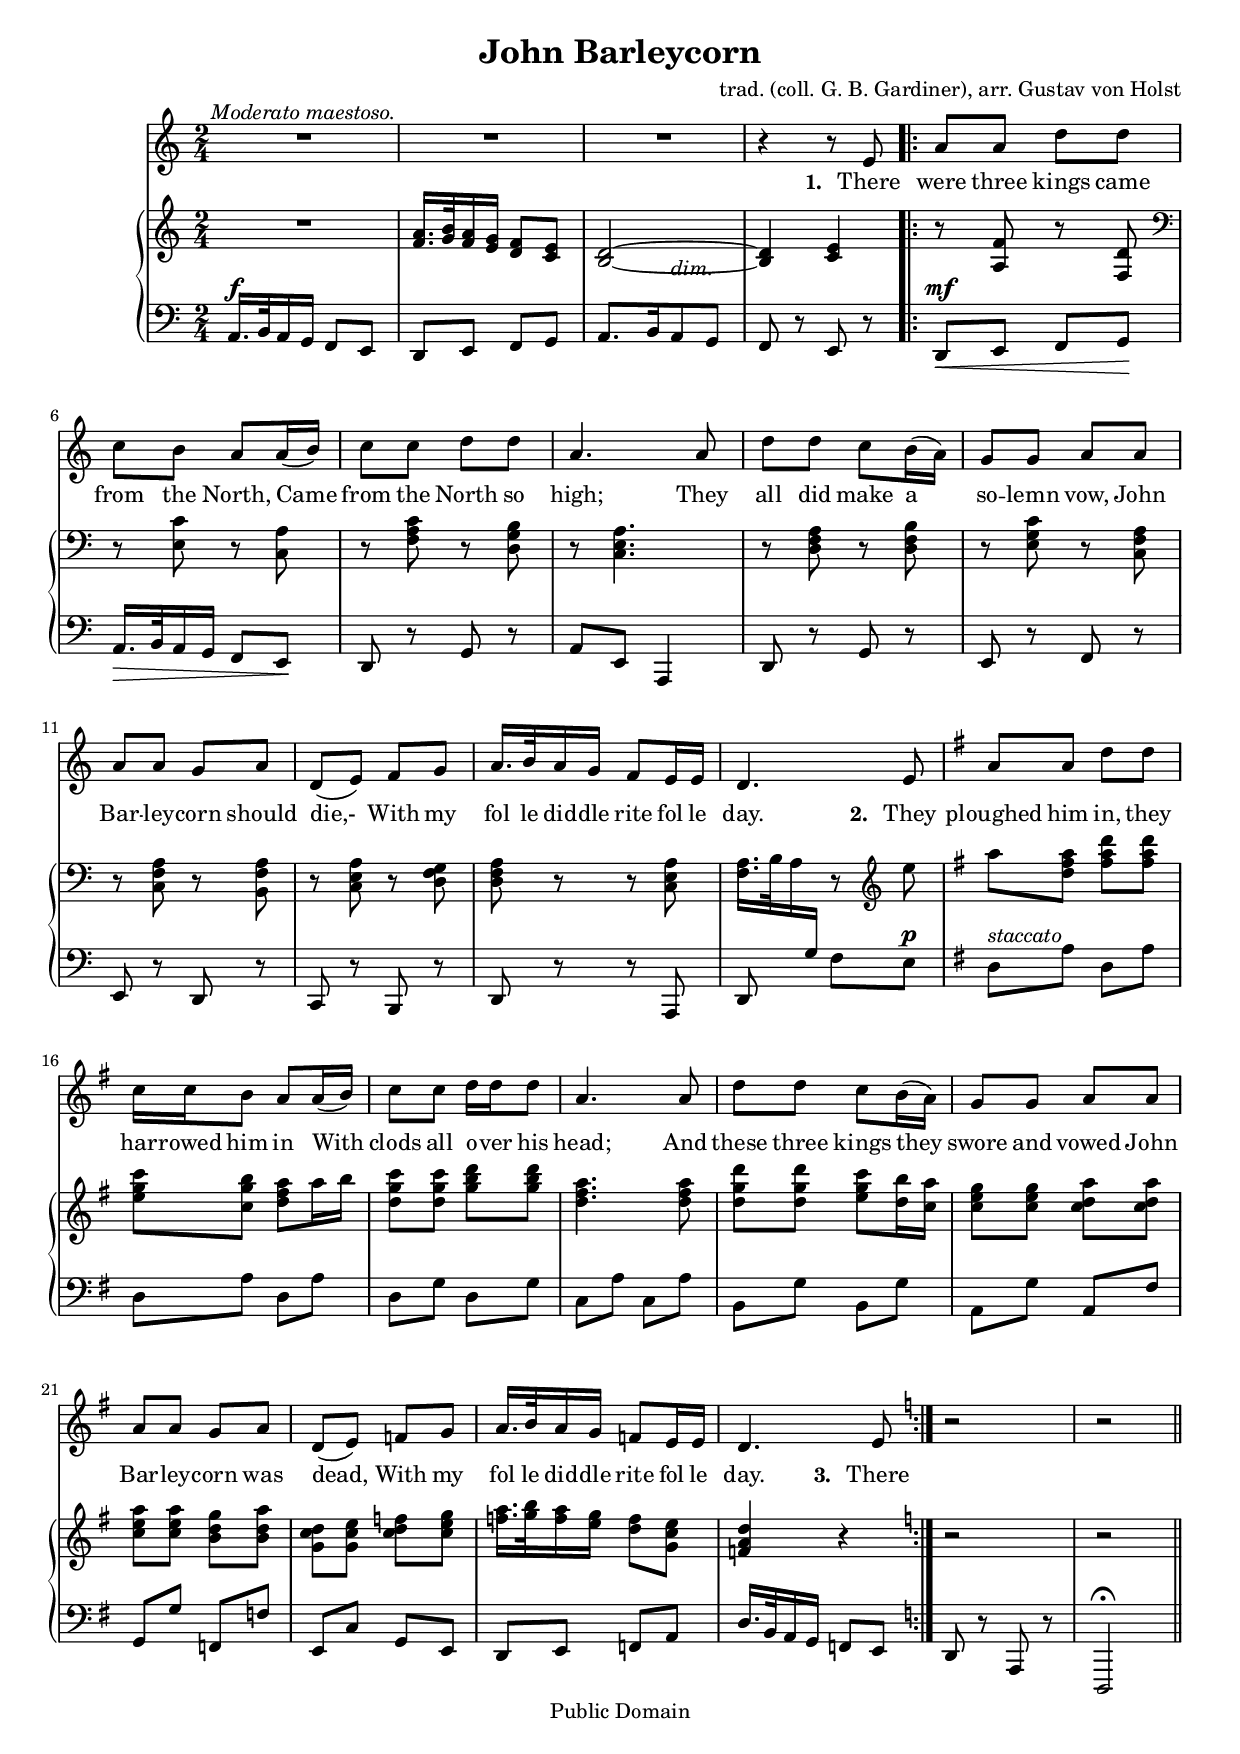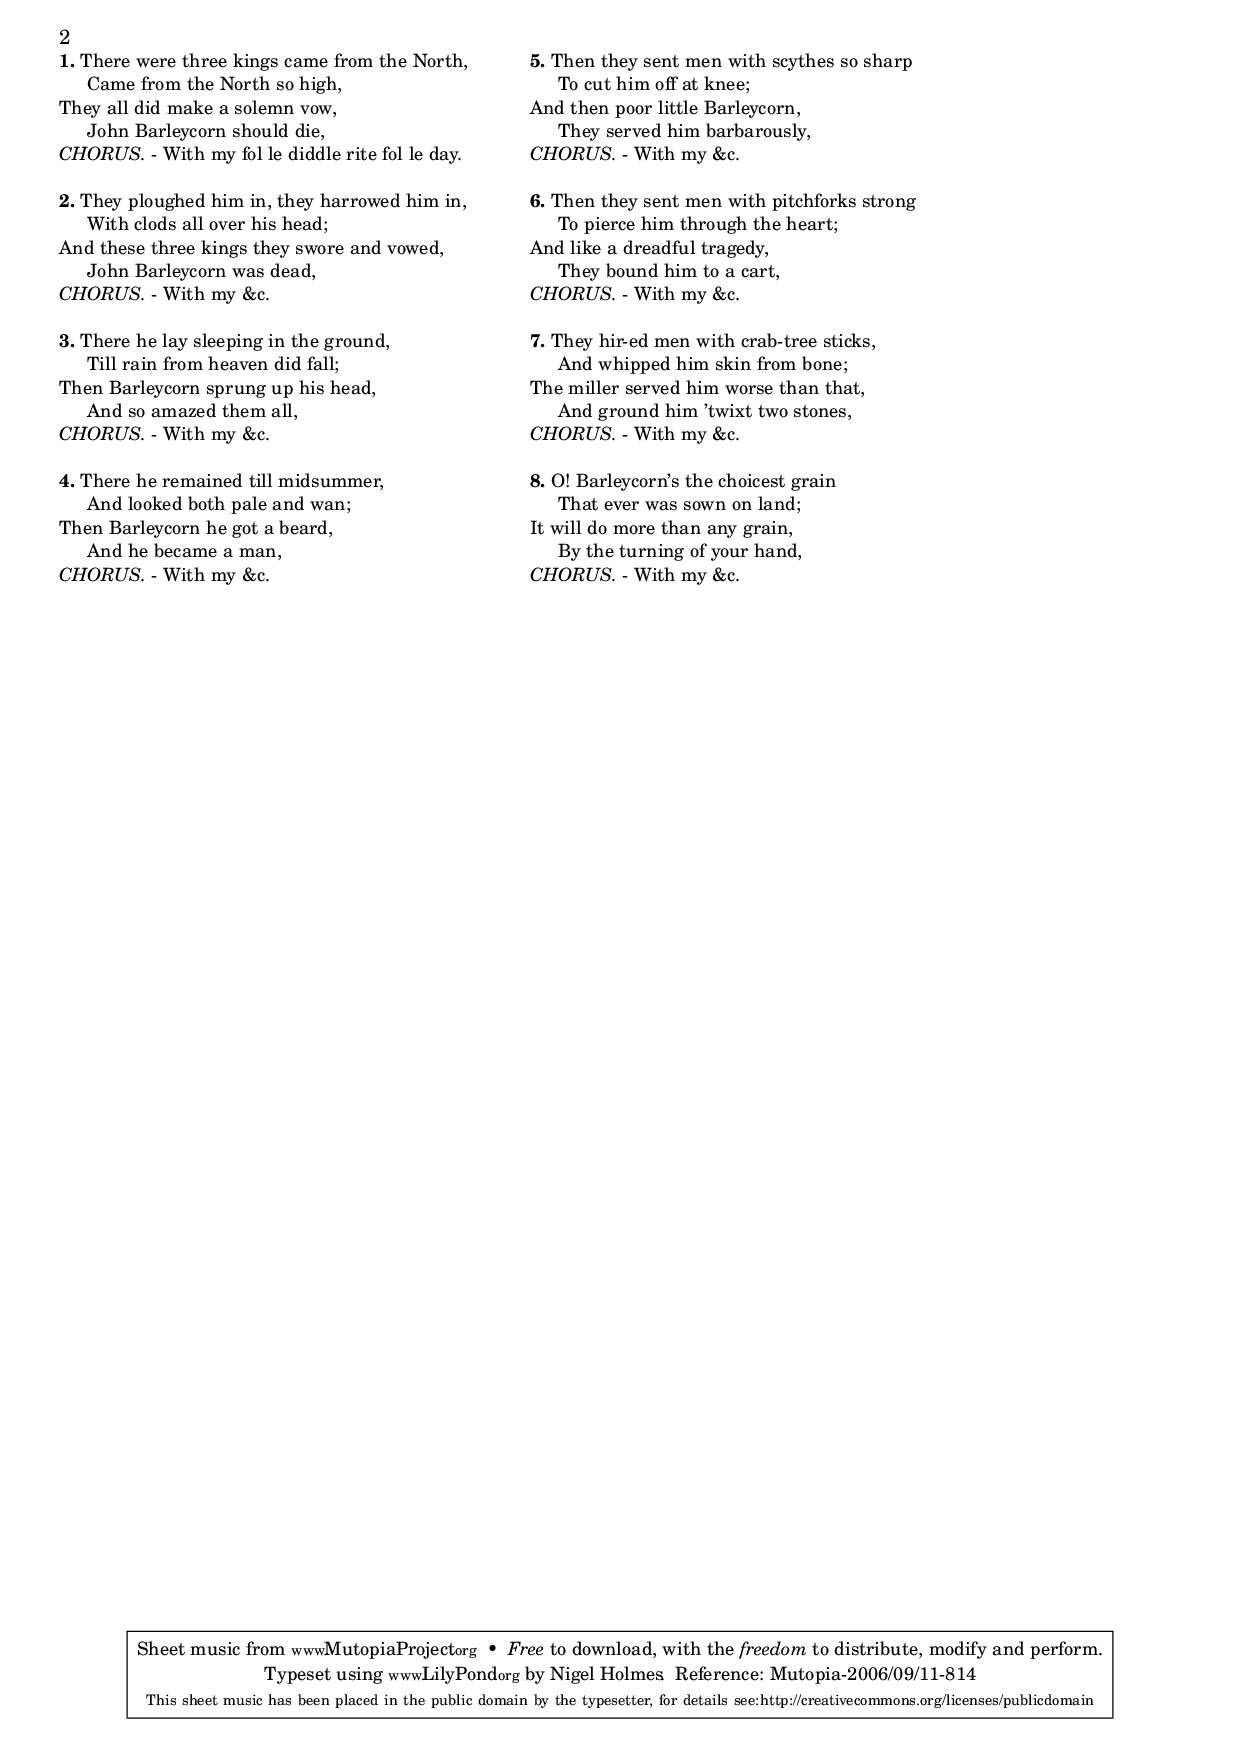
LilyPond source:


#(ly:set-option 'point-and-click #f)
\version  "2.8.3"
\header {
    title = "John Barleycorn"
    composer = "trad. (coll. G. B. Gardiner), arr. Gustav von Holst"
    %instrument = "Voice, Piano"

   
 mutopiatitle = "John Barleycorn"
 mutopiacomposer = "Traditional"
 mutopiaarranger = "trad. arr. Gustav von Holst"
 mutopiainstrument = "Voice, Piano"
 date = "1909"
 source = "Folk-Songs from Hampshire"
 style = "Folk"
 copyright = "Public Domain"
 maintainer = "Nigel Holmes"
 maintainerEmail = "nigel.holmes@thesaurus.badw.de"
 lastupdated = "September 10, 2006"

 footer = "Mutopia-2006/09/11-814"
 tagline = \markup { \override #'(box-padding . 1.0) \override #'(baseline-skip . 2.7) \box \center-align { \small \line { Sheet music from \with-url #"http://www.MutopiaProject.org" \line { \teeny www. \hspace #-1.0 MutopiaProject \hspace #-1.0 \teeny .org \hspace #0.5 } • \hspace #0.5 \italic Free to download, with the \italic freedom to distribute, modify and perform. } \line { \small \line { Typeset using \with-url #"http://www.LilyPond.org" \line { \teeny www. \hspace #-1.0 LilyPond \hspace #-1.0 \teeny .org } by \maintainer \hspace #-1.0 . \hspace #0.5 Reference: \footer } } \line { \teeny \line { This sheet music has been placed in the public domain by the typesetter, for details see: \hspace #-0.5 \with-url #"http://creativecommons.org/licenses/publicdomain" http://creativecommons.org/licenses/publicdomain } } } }
}

%%%%%%%%%%%%%%%%%%%%%%%%%%%%%%%%%%%%%%%%%%%%%%%%%%%%%%%%%%%%%%%%%
% Note that the crescendo in the piano left hand part currently %
% prevents this from giving correct midi output.                %
%%%%%%%%%%%%%%%%%%%%%%%%%%%%%%%%%%%%%%%%%%%%%%%%%%%%%%%%%%%%%%%%%




#(set-global-staff-size 18)
\paper  {
    #(set-paper-size "a4")
    ragged-bottom = ##f
    }

melody = \relative c' \context Voice = "singer"
{
    \set Staff.midiInstrument = "flute"
     \key c\major
     \time 2/4
     \clef treble 
    
    R2^\markup {\italic {Moderato maestoso.}}
    R2*2 r4 r8 
    e8 
    \repeat volta 4 { \bar "|:"
        a a d d c b a 
        a16 (b) c8 c d d a4.
        a8 d d c b16(a) g8 g a
        a a a g a d,(e)
        f g a16. b32 a16 g f8 e16 e d4. 
        e8 \key g\major a a d d c16 c b8 a a16(b) c8 c d16 d d8 a4.
        a8 d d c b16(a) g8 g a a a a g a d,(e)
        f g a16. b32 a16 g f8 e16 e d4. e8
 \once \override Score.BreakAlignment #'break-align-orders = #(make-vector  3
          	  '(span-bar
          	  breathing-sign
          	  staff-bar
          	  key
          	  clef
          	  time-signature))
    \once \override Staff.KeyCancellation #'X-offset = #-1
\key c\major \bar ":|"

     %\key c\major \bar ":|"
    }
    r2 r2
    
        \bar  "||"     
}

text = \lyricmode {
    \set stanza = "1. "
    There were three kings came from the North,
    Came from the North so high;
    They all did make a so -- lemn vow,
    John Bar -- ley -- corn should die,-
    With my fol le did -- dle rite fol le day. 
    
    \set stanza = "2. "
    They ploughed him in, they har -- rowed him in 
    With clods all o -- ver his head;
    And these three kings they swore and vowed
    John Bar -- ley -- corn was dead,
    With my fol le did -- dle rite fol le day.

    \set stanza = "3. "
    There
}

upper = \relative c'{
    \key c\major
    
    \override DynamicText #'extra-offset = #'(0.0 . -2.5)
    R2_\f   <f a>16. [<g b>32 <f a>16 <e g>] <d f>8 <c e> <b d>2 ~<b d>4 <c e> 
    r8_\mf <a f'> r <f d'> 
    \clef bass    r <e c'> r <c a'> r <f a c> r <d g b> r <c e a>4.
    r8 <d f a> r <d f b> r <e g c> r <c f a> r <c f a> r  <b f' a> r <c e a> 
    % With my
    r <d f g> <d f a> r r <c e a> <f a>16. [b32 a16 \change Staff = bassclef g]  \change Staff = trebleclef r8  
    \clef treble e''_\p \key g\major
     \once \override TextScript #'extra-offset = #'(0.0 . -2.5)
      a_\markup {\italic staccato} <d, fis a> <fis a d> <fis a d> |
        <e g c> <c g' b> <d fis a> 
    %With clods all
    a'16 b <d, g c>8 <d g c> <g b d> <g b d> <d fis a>4.
    <d fis a>8 <d g d'> <d g d'> <e g c> <d b'>16 <c a'> <c e g>8 <c e g> <c d a'> <c d a'> <c e a> <c e a> <b d g> <b d a'> <g c d> 
    %With my fol
    <g c e> <c d f> <c e g> <f a>16. [<g b>32 <f a>16 <e g>] <d f>8 <g, c e> <f a d>4 r 
    \once \override Staff.KeyCancellation #'X-offset = #-1
\key c\major \bar ":|"

    \key c\major
    r2 r2
}


lower = \relative c{
    \key c\major
    \clef bass
    a16. [b32 a16 g] f8 e d e f g a8. [b16 
     \once \override TextScript #'extra-offset = #'(0.0 . 2.5) 
     a8^\markup {\italic dim.} g] f r e 
    %There were
    r d_\< e f g_\! a16._\> [b32 a16 g] f8 e_\! d r g r a e a,4 d8 r g r e r f r e r d r c r
    %With my
    b r d r r a d s8 f'8 e
    \key g\major
    d a' d, a' d, a' d, a' d, g d g c, a' c, 
    %And these three kings
    a' b, g' b, g' a, g' a, fis' g, g' f,  f' e, c' 
    %WIth my
    g e d e f a d16. [b32 a16 g] f8 e 
    \once \override Staff.KeyCancellation #'X-offset = #-1
\key c\major \bar ":|"

    \key c\major 
   d r a r d,2 \fermata   
}



\book{
\score{<<
    \new Staff<< \melody  >>
    \lyricsto "singer"\new Lyrics \text
    \context PianoStaff<<
        \context Staff = "trebleclef" << \upper>>
        \context Staff = "bassclef"  <<\lower>>
        >>
    >>
    \layout{}
    \midi {    
        \tempo 8 = 60}
    }
\markup {\small \override #'(baseline-skip . 2.5){\column{
    \line {\bold 1. There were three kings came from the North,}
    \line {\hspace #3.0 Came from the North so high,}
    \line {They all did make a solemn vow,}
    \line {\hspace #3.0 John Barleycorn should die,}
    \line {\italic CHORUS. - With my fol le diddle rite fol le day.}
    \line {" "}
    \line {\bold 2. They ploughed him in, they harrowed him in,}
    \line {\hspace #3.0 With clods all over his head;}
    \line {And these three kings they swore and vowed,}
    \line {\hspace #3.0 John Barleycorn was dead,}
    \line {\italic CHORUS. - With my &c.}
    \line {" "}
    \line {\bold 3. There he lay sleeping in the ground,}
    \line {\hspace #3.0 Till rain from heaven did fall;}
    \line {Then Barleycorn sprung up his head,}
    \line {\hspace #3.0 And so amazed them all,}
    \line {\italic CHORUS. - With my &c.}
    \line {" "}
    \line {\bold 4. There he remained till midsummer,}
    \line {\hspace #3.0 And looked both pale and wan;}
    \line {Then Barleycorn he got a beard,}
    \line {\hspace #3.0 And he became a man,}
    \line {\italic CHORUS. - With my &c.} 
    }
    \hspace #6.0
    \column {
    \line {\bold 5. Then they sent men with scythes so sharp}
    \line {\hspace #3.0 To cut him off at knee;}
    \line {And then poor little Barleycorn,}
    \line {\hspace #3.0 They served him barbarously,}
    \line {\italic CHORUS. - With my &c.} 
    \line {" "}
    \line {\bold 6. Then they sent men with pitchforks strong}
    \line {\hspace #3.0 To pierce him through the heart;}
    \line {And like a dreadful tragedy,}
    \line {\hspace #3.0 They bound him to a cart,}
    \line {\italic CHORUS. - With my &c.} 
    \line {" "}
    \line {\bold 7. They hir-ed men with crab-tree sticks,}
    \line {\hspace #3.0 And whipped him skin from bone;}
    \line {The miller served him worse than that,}
    \line {\hspace #3.0 And ground him ’twixt two stones,}
    \line {\italic CHORUS. - With my &c.} 
    \line {" "}
    \line {\bold 8. O! Barleycorn’s the choicest grain}
    \line {\hspace #3.0 That ever was sown on land;}
    \line {It will do more than any grain,}
    \line {\hspace #3.0 By the turning of your hand,}
    \line {\italic CHORUS. - With my &c.} 
    }}
}
}



